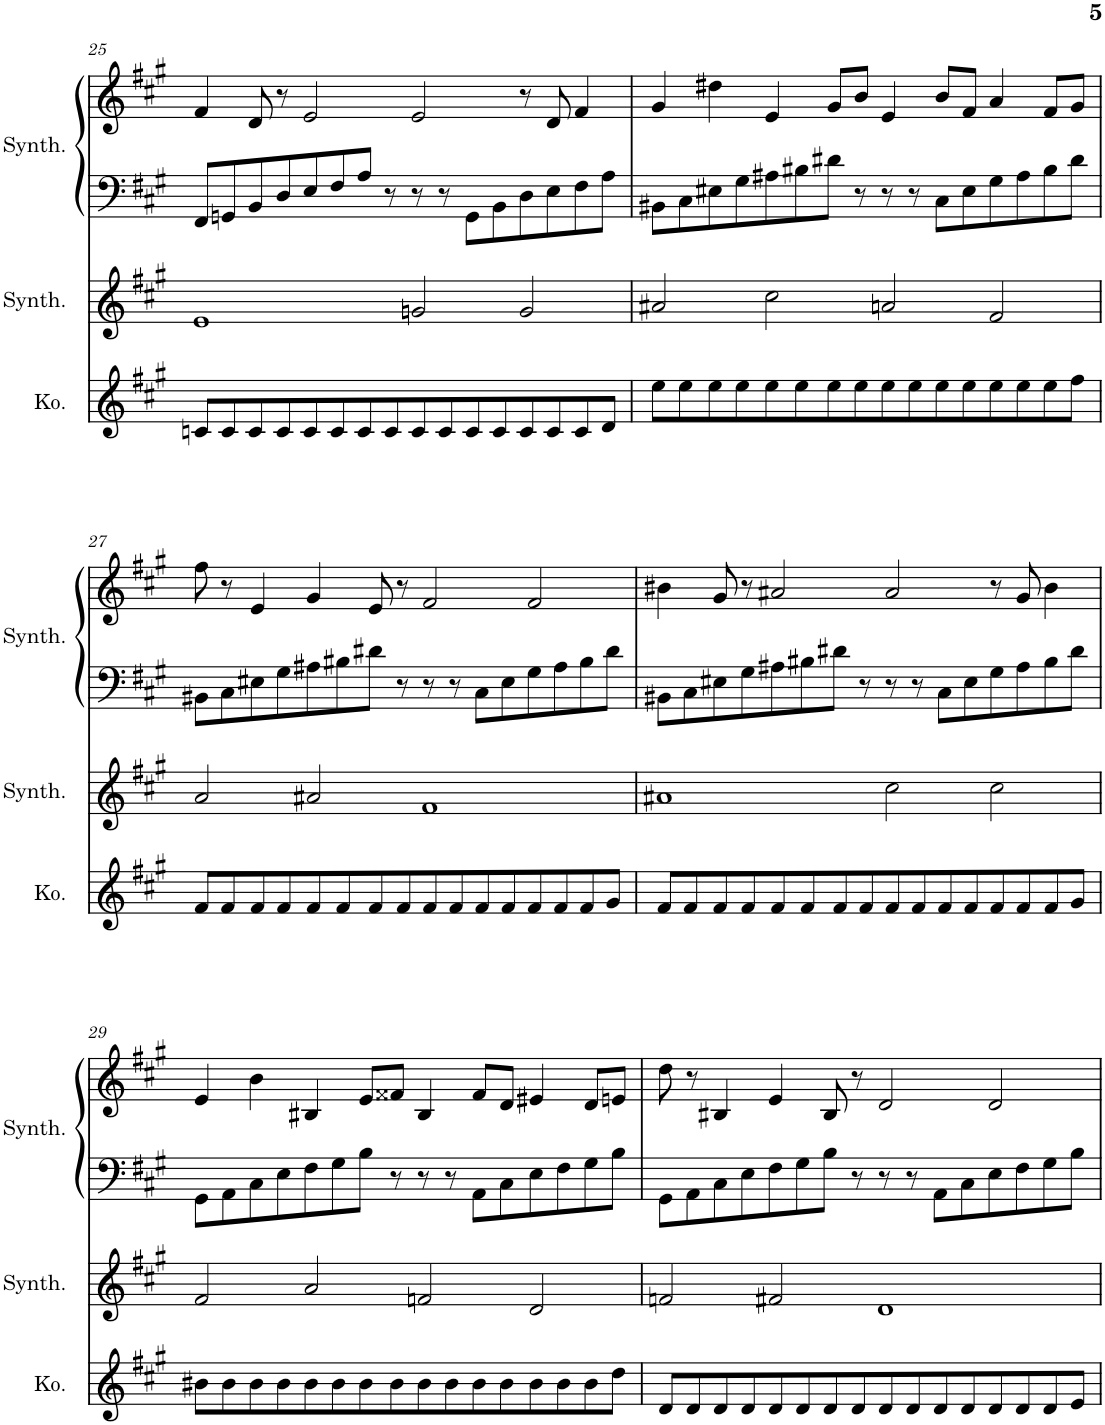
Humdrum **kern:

**kern	**kern	**kern	**kern
*part3	*part2	*part1	*part1
*staff4	*staff3	*staff2	*staff1
*I"Koto	*I"Sine Synthesizer	*I"Square Synthesizer	*
*I'Ko.	*I'Synth.	*I'Synth.	*
!!LO:PB:g=z
*clefG2	*clefG2	*clefF4	*clefG2
*k[f#c#g#]	*k[f#c#g#]	*k[f#c#g#]	*k[f#c#g#]
*M8/4	*M8/4	*M8/4	*M8/4
=25	=25	=25	=25
8cn/L	1e	8FF#/L	4f#/
8c/	.	8GGn/	.
8c/	.	8BB/	8d/
8c/	.	8D/	8r
8c/	.	8E/	2e/
8c/	.	8F#/	.
8c/	.	8A/J	.
8c/	.	8r	.
8c/	2gn/	8r	2e/
8c/	.	8r	.
8c/	.	8GG\L	.
8c/	.	8BB\	.
8c/	2g/	8D\	8r
8c/	.	8E\	8d/
8c/	.	8F#\	4f#/
8d/J	.	8A\J	.
=26	=26	=26	=26
8ee\L	2a#X/	8BB#X\L	4g#/
8ee\	.	8C#\	.
8ee\	.	8E#X\	4dd#X\
8ee\	.	8G#\	.
8ee\	2cc#\	8A#X\	4e/
8ee\	.	8B#X\	.
8ee\	.	8d#X\J	8g#/L
8ee\	.	8r	8b/J
8ee\	2an/	8r	4e/
8ee\	.	8r	.
8ee\	.	8C#\L	8b/L
8ee\	.	8E#\	8f#/J
8ee\	2f#/	8G#\	4a/
8ee\	.	8A#\	.
8ee\	.	8B#\	8f#/L
8ff#\J	.	8d#\J	8g#/J
!!LO:LB:g=z
=27	=27	=27	=27
8f#/L	2a/	8BB#X\L	8ff#\
8f#/	.	8C#\	8r
8f#/	.	8E#X\	4e/
8f#/	.	8G#\	.
8f#/	2a#X/	8A#X\	4g#/
8f#/	.	8B#X\	.
8f#/	.	8d#X\J	8e/
8f#/	.	8r	8r
8f#/	1f#	8r	2f#/
8f#/	.	8r	.
8f#/	.	8C#\L	.
8f#/	.	8E#\	.
8f#/	.	8G#\	2f#/
8f#/	.	8A#\	.
8f#/	.	8B#\	.
8g#/J	.	8d#\J	.
=28	=28	=28	=28
8f#/L	1a#X	8BB#X\L	4b#X\
8f#/	.	8C#\	.
8f#/	.	8E#X\	8g#/
8f#/	.	8G#\	8r
8f#/	.	8A#X\	2a#X/
8f#/	.	8B#X\	.
8f#/	.	8d#X\J	.
8f#/	.	8r	.
8f#/	2cc#\	8r	2a#/
8f#/	.	8r	.
8f#/	.	8C#\L	.
8f#/	.	8E#\	.
8f#/	2cc#\	8G#\	8r
8f#/	.	8A#\	8g#/
8f#/	.	8B#\	4b#\
8g#/J	.	8d#\J	.
!!LO:LB:g=z
=29	=29	=29	=29
8b#X\L	2f#/	8GG#\L	4e/
8b#\	.	8AA\	.
8b#\	.	8C#\	4b\
8b#\	.	8E\	.
8b#\	2a/	8F#\	4B#X/
8b#\	.	8G#\	.
8b#\	.	8B\J	8e/L
8b#\	.	8r	8f##X/J
8b#\	2fn/	8r	4B#/
8b#\	.	8r	.
8b#\	.	8AA\L	8f##/L
8b#\	.	8C#\	8d/J
8b#\	2d/	8E\	4e#X/
8b#\	.	8F#\	.
8b#\	.	8G#\	8d/L
8dd\J	.	8B\J	8en/J
=30	=30	=30	=30
8d/L	2fn/	8GG#\L	8dd\
8d/	.	8AA\	8r
8d/	.	8C#\	4B#X/
8d/	.	8E\	.
8d/	2f#X/	8F#\	4e/
8d/	.	8G#\	.
8d/	.	8B\J	8B#/
8d/	.	8r	8r
8d/	1d	8r	2d/
8d/	.	8r	.
8d/	.	8AA\L	.
8d/	.	8C#\	.
8d/	.	8E\	2d/
8d/	.	8F#\	.
8d/	.	8G#\	.
8e/J	.	8B\J	.
=	=	=	=
*-	*-	*-	*-
